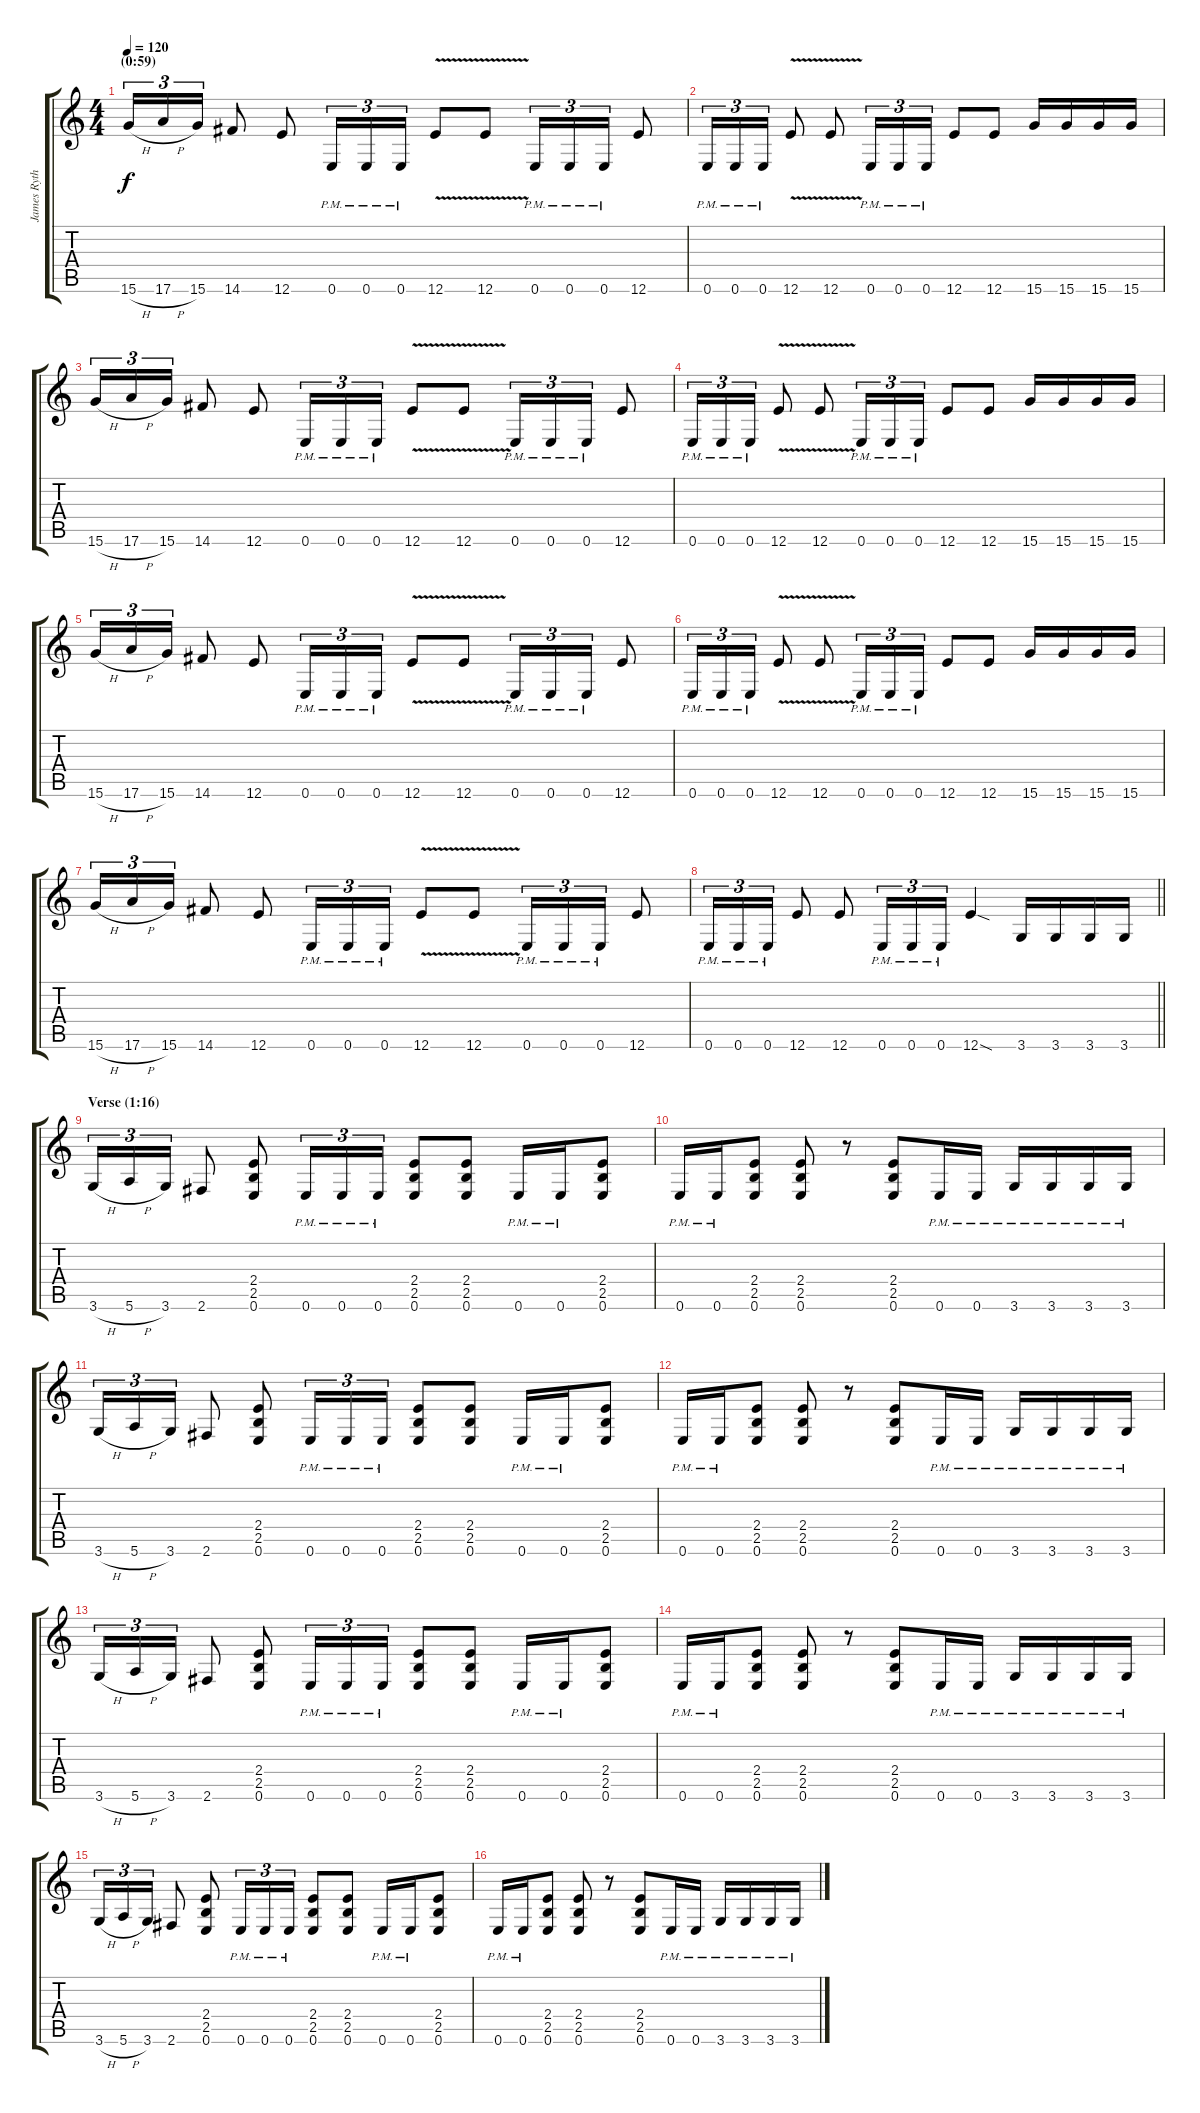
\track ("James Ryth." "James Ryth") {instrument distortionguitar}
\staff {score tabs}
\tuning (E4 B3 G3 D3 A2 E2) {hide}
\ts (4 4)
\section ("" "(0:59)")
\tempo 120
\clef g2
\ks c
15.6{h}.16{tu (3 2) dy f} 17.6{h}.16{tu (3 2)} 15.6.16{tu (3 2)} 14.6.8 12.6.8 0.6{pm}.16{tu (3 2)} 0.6{pm}.16{tu (3 2)} 0.6{pm}.16{tu (3 2)} 12.6{v}.8 12.6{v}.8 0.6{pm}.16{tu (3 2)} 0.6{pm}.16{tu (3 2)} 0.6{pm}.16{tu (3 2)} 12.6.8 |
0.6{pm}.16{tu (3 2)} 0.6{pm}.16{tu (3 2)} 0.6{pm}.16{tu (3 2)} 12.6{v}.8 12.6{v}.8 0.6{pm}.16{tu (3 2)} 0.6{pm}.16{tu (3 2)} 0.6{pm}.16{tu (3 2)} 12.6.8 12.6.8 15.6.16 15.6.16 15.6.16 15.6.16 |
15.6{h}.16{tu (3 2)} 17.6{h}.16{tu (3 2)} 15.6.16{tu (3 2)} 14.6.8 12.6.8 0.6{pm}.16{tu (3 2)} 0.6{pm}.16{tu (3 2)} 0.6{pm}.16{tu (3 2)} 12.6{v}.8 12.6{v}.8 0.6{pm}.16{tu (3 2)} 0.6{pm}.16{tu (3 2)} 0.6{pm}.16{tu (3 2)} 12.6.8 |
0.6{pm}.16{tu (3 2)} 0.6{pm}.16{tu (3 2)} 0.6{pm}.16{tu (3 2)} 12.6{v}.8 12.6{v}.8 0.6{pm}.16{tu (3 2)} 0.6{pm}.16{tu (3 2)} 0.6{pm}.16{tu (3 2)} 12.6.8 12.6.8 15.6.16 15.6.16 15.6.16 15.6.16 |
15.6{h}.16{tu (3 2)} 17.6{h}.16{tu (3 2)} 15.6.16{tu (3 2)} 14.6.8 12.6.8 0.6{pm}.16{tu (3 2)} 0.6{pm}.16{tu (3 2)} 0.6{pm}.16{tu (3 2)} 12.6{v}.8 12.6{v}.8 0.6{pm}.16{tu (3 2)} 0.6{pm}.16{tu (3 2)} 0.6{pm}.16{tu (3 2)} 12.6.8 |
0.6{pm}.16{tu (3 2)} 0.6{pm}.16{tu (3 2)} 0.6{pm}.16{tu (3 2)} 12.6{v}.8 12.6{v}.8 0.6{pm}.16{tu (3 2)} 0.6{pm}.16{tu (3 2)} 0.6{pm}.16{tu (3 2)} 12.6.8 12.6.8 15.6.16 15.6.16 15.6.16 15.6.16 |
15.6{h}.16{tu (3 2)} 17.6{h}.16{tu (3 2)} 15.6.16{tu (3 2)} 14.6.8 12.6.8 0.6{pm}.16{tu (3 2)} 0.6{pm}.16{tu (3 2)} 0.6{pm}.16{tu (3 2)} 12.6{v}.8 12.6{v}.8 0.6{pm}.16{tu (3 2)} 0.6{pm}.16{tu (3 2)} 0.6{pm}.16{tu (3 2)} 12.6.8 |
\barLineRight lightlight
0.6{pm}.16{tu (3 2)} 0.6{pm}.16{tu (3 2)} 0.6{pm}.16{tu (3 2)} 12.6.8 12.6.8 0.6{pm}.16{tu (3 2)} 0.6{pm}.16{tu (3 2)} 0.6{pm}.16{tu (3 2)} 12.6{sod}.4 3.6.16 3.6.16 3.6.16 3.6.16 |
\section ("" "Verse (1:16)")
3.6{h}.16{tu (3 2)} 5.6{h}.16{tu (3 2)} 3.6.16{tu (3 2)} 2.6.8 (2.4 2.5 0.6).8 0.6{pm}.16{tu (3 2)} 0.6{pm}.16{tu (3 2)} 0.6{pm}.16{tu (3 2)} (2.4 2.5 0.6).8 (2.4 2.5 0.6).8 0.6{pm}.16 0.6{pm}.16 (2.4 2.5 0.6).8 |
0.6{pm}.16 0.6{pm}.16 (2.4 2.5 0.6).8 (2.4 2.5 0.6).8 r.8 (2.4 2.5 0.6).8 0.6{pm}.16 0.6{pm}.16 3.6{pm}.16 3.6{pm}.16 3.6{pm}.16 3.6{pm}.16 |
3.6{h}.16{tu (3 2)} 5.6{h}.16{tu (3 2)} 3.6.16{tu (3 2)} 2.6.8 (2.4 2.5 0.6).8 0.6{pm}.16{tu (3 2)} 0.6{pm}.16{tu (3 2)} 0.6{pm}.16{tu (3 2)} (2.4 2.5 0.6).8 (2.4 2.5 0.6).8 0.6{pm}.16 0.6{pm}.16 (2.4 2.5 0.6).8 |
0.6{pm}.16 0.6{pm}.16 (2.4 2.5 0.6).8 (2.4 2.5 0.6).8 r.8 (2.4 2.5 0.6).8 0.6{pm}.16 0.6{pm}.16 3.6{pm}.16 3.6{pm}.16 3.6{pm}.16 3.6{pm}.16 |
3.6{h}.16{tu (3 2)} 5.6{h}.16{tu (3 2)} 3.6.16{tu (3 2)} 2.6.8 (2.4 2.5 0.6).8 0.6{pm}.16{tu (3 2)} 0.6{pm}.16{tu (3 2)} 0.6{pm}.16{tu (3 2)} (2.4 2.5 0.6).8 (2.4 2.5 0.6).8 0.6{pm}.16 0.6{pm}.16 (2.4 2.5 0.6).8 |
0.6{pm}.16 0.6{pm}.16 (2.4 2.5 0.6).8 (2.4 2.5 0.6).8 r.8 (2.4 2.5 0.6).8 0.6{pm}.16 0.6{pm}.16 3.6{pm}.16 3.6{pm}.16 3.6{pm}.16 3.6{pm}.16 |
3.6{h}.16{tu (3 2)} 5.6{h}.16{tu (3 2)} 3.6.16{tu (3 2)} 2.6.8 (2.4 2.5 0.6).8 0.6{pm}.16{tu (3 2)} 0.6{pm}.16{tu (3 2)} 0.6{pm}.16{tu (3 2)} (2.4 2.5 0.6).8 (2.4 2.5 0.6).8 0.6{pm}.16 0.6{pm}.16 (2.4 2.5 0.6).8 |
0.6{pm}.16 0.6{pm}.16 (2.4 2.5 0.6).8 (2.4 2.5 0.6).8 r.8 (2.4 2.5 0.6).8 0.6{pm}.16 0.6{pm}.16 3.6{pm}.16 3.6{pm}.16 3.6{pm}.16 3.6{pm}.16
